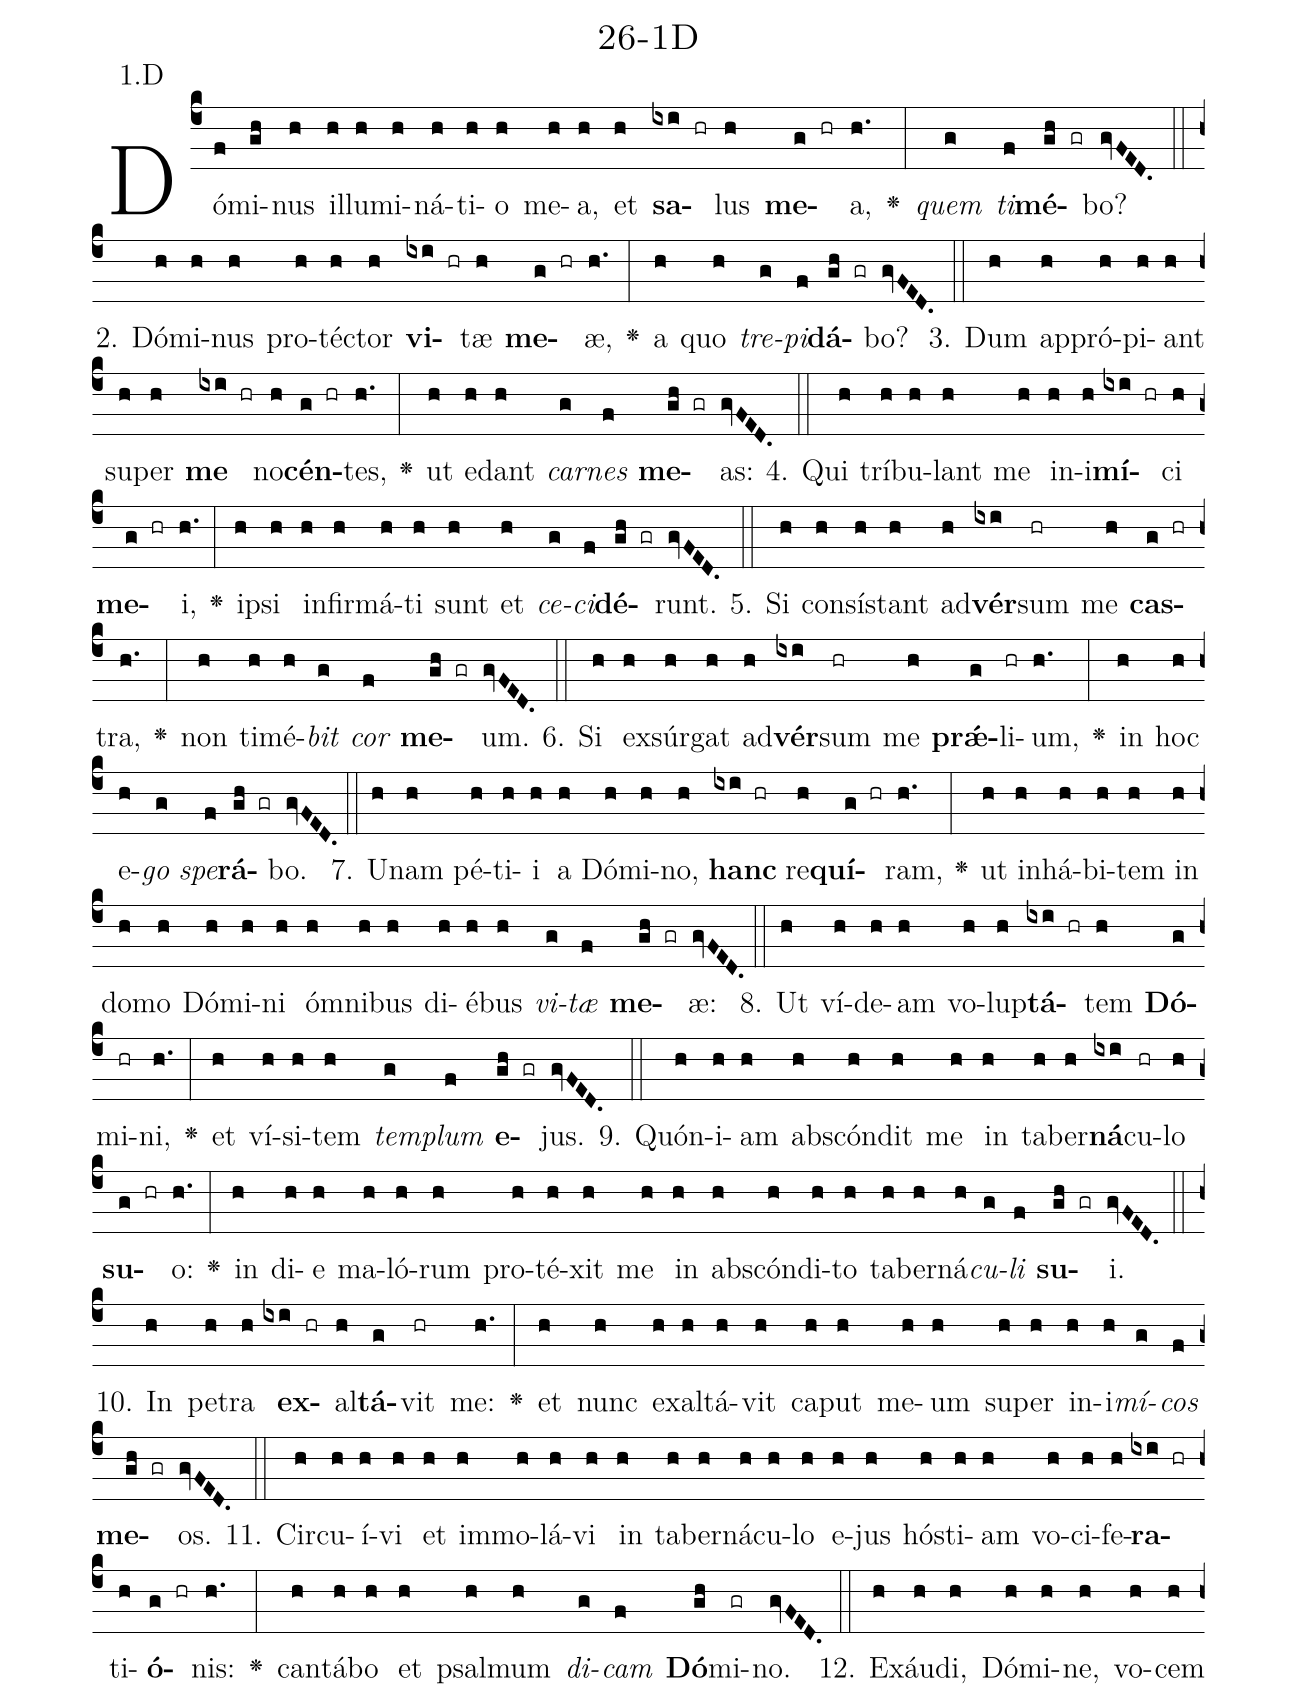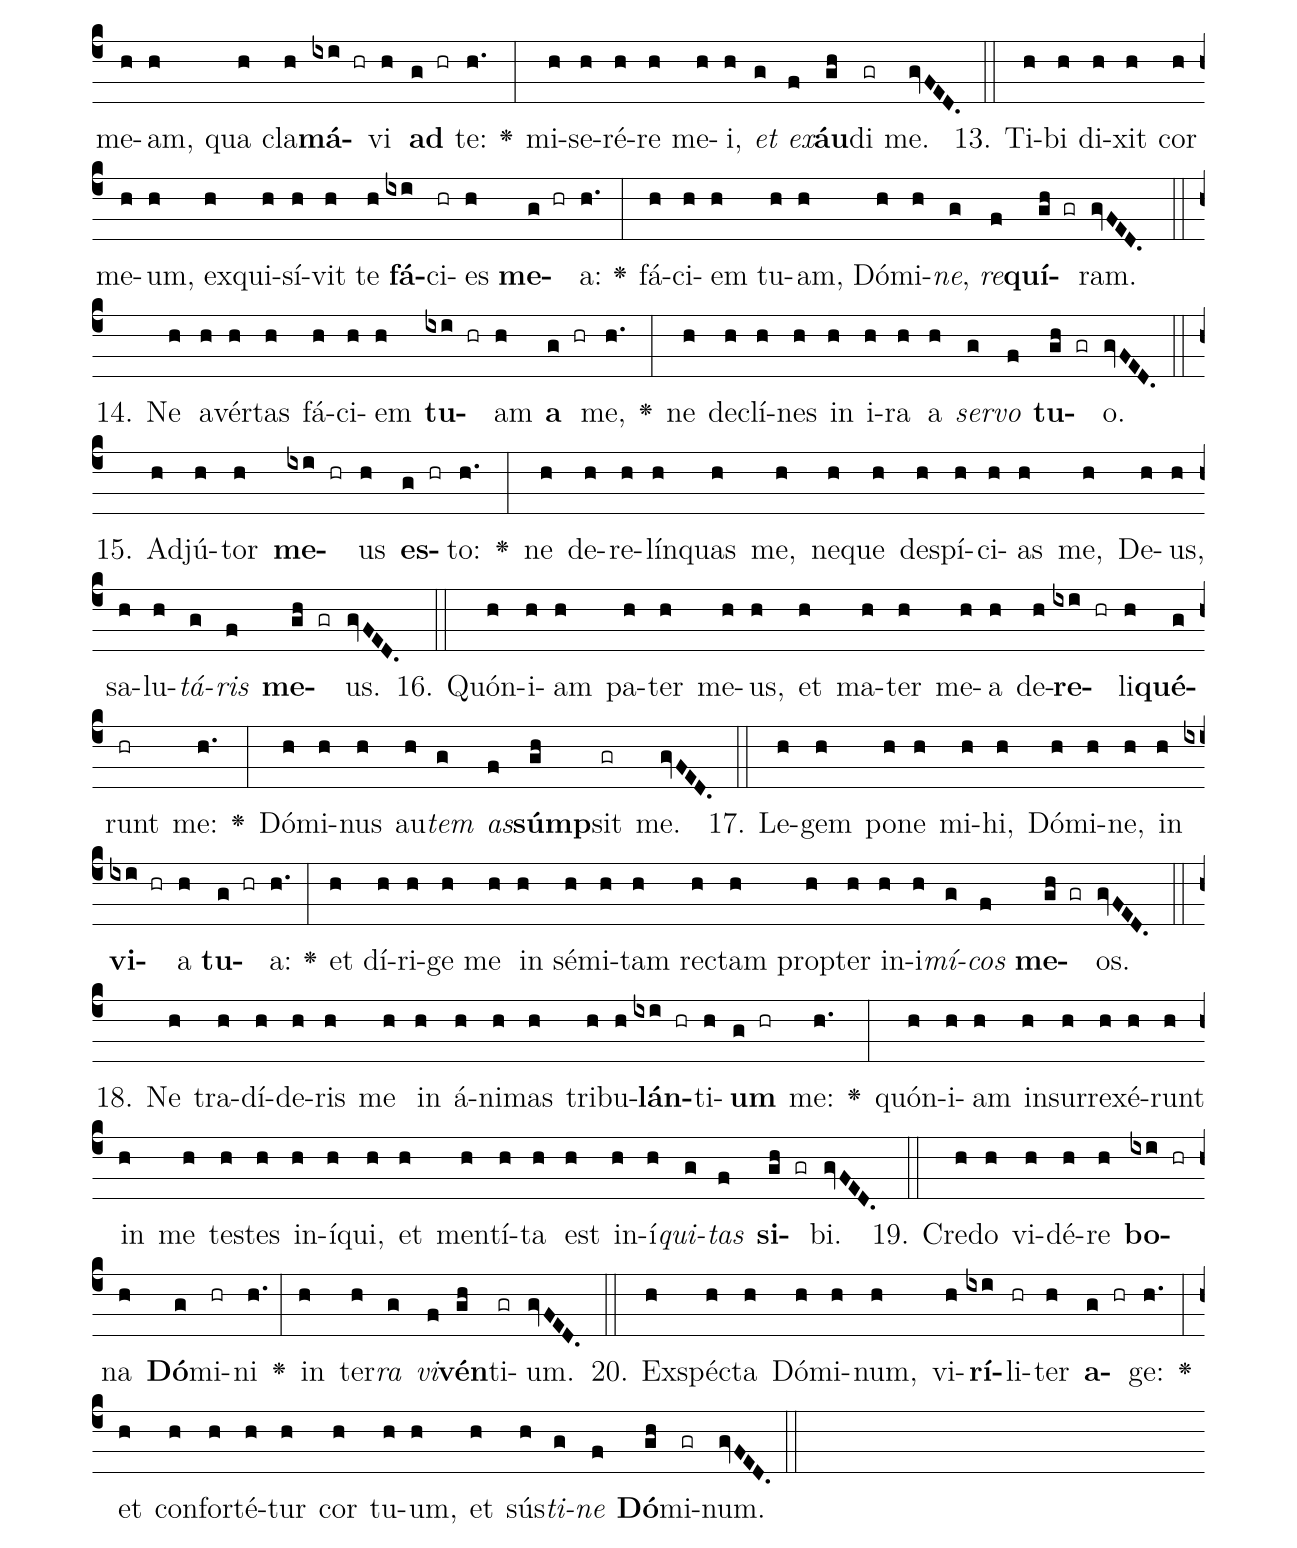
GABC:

name: 26-1D;
annotation: 1.D;
%%
(c4)Dó(f)mi(gh)nus(h) il(h)lu(h)mi(h)ná(h)ti(h)o(h) me(h)a,(h) et(h) <b>sa</b>(ixi hr)lus(h) <b>me</b>(g hr)a,(h.) <v>\greheightstar</v>(:) <i>quem</i>(g) <i>ti</i>(f)<b>mé</b>(gh gr)bo?(gvFED.) (::)
2. Dó(h)mi(h)nus(h) pro(h)téc(h)tor(h) <b>vi</b>(ixi hr)tæ(h) <b>me</b>(g hr)æ,(h.) <v>\greheightstar</v>(:) a(h) quo(h) <i>tre</i>(g)<i>pi</i>(f)<b>dá</b>(gh gr)bo?(gvFED.) (::)
3. Dum(h) ap(h)pró(h)pi(h)ant(h) su(h)per(h) <b>me</b>(ixi hr) no(h)<b>cén</b>(g hr)tes,(h.) <v>\greheightstar</v>(:) ut(h) e(h)dant(h) <i>car</i>(g)<i>nes</i>(f) <b>me</b>(gh gr)as:(gvFED.) (::)
4. Qui(h) trí(h)bu(h)lant(h) me(h) in(h)i(h)<b>mí</b>(ixi hr)ci(h) <b>me</b>(g hr)i,(h.) <v>\greheightstar</v>(:) ip(h)si(h) in(h)fir(h)má(h)ti(h) sunt(h) et(h) <i>ce</i>(g)<i>ci</i>(f)<b>dé</b>(gh gr)runt.(gvFED.) (::)
5. Si(h) con(h)sís(h)tant(h) ad(h)<b>vér</b>(ixi)sum(hr) me(h) <b>cas</b>(g hr)tra,(h.) <v>\greheightstar</v>(:) non(h) ti(h)mé(h)<i>bit</i>(g) <i>cor</i>(f) <b>me</b>(gh gr)um.(gvFED.) (::)
6. Si(h) ex(h)súr(h)gat(h) ad(h)<b>vér</b>(ixi)sum(hr) me(h) <b>prǽ</b>(g)li(hr)um,(h.) <v>\greheightstar</v>(:) in(h) hoc(h) e(h)<i>go</i>(g) <i>spe</i>(f)<b>rá</b>(gh gr)bo.(gvFED.) (::)
7. U(h)nam(h) pé(h)ti(h)i(h) a(h) Dó(h)mi(h)no,(h) <b>hanc</b>(ixi hr) re(h)<b>quí</b>(g hr)ram,(h.) <v>\greheightstar</v>(:) ut(h) in(h)há(h)bi(h)tem(h) in(h) do(h)mo(h) Dó(h)mi(h)ni(h) óm(h)ni(h)bus(h) di(h)é(h)bus(h) <i>vi</i>(g)<i>tæ</i>(f) <b>me</b>(gh gr)æ:(gvFED.) (::)
8. Ut(h) ví(h)de(h)am(h) vo(h)lup(h)<b>tá</b>(ixi hr)tem(h) <b>Dó</b>(g)mi(hr)ni,(h.) <v>\greheightstar</v>(:) et(h) ví(h)si(h)tem(h) <i>tem</i>(g)<i>plum</i>(f) <b>e</b>(gh gr)jus.(gvFED.) (::)
9. Quón(h)i(h)am(h) abs(h)cón(h)dit(h) me(h) in(h) ta(h)ber(h)<b>ná</b>(ixi)cu(hr)lo(h) <b>su</b>(g hr)o:(h.) <v>\greheightstar</v>(:) in(h) di(h)e(h) ma(h)ló(h)rum(h) pro(h)té(h)xit(h) me(h) in(h) abs(h)cón(h)di(h)to(h) ta(h)ber(h)ná(h)<i>cu</i>(g)<i>li</i>(f) <b>su</b>(gh gr)i.(gvFED.) (::)
10. In(h) pe(h)tra(h) <b>ex</b>(ixi hr)al(h)<b>tá</b>(g)vit(hr) me:(h.) <v>\greheightstar</v>(:) et(h) nunc(h) ex(h)al(h)tá(h)vit(h) ca(h)put(h) me(h)um(h) su(h)per(h) in(h)i(h)<i>mí</i>(g)<i>cos</i>(f) <b>me</b>(gh gr)os.(gvFED.) (::)
11. Cir(h)cu(h)í(h)vi(h) et(h) im(h)mo(h)lá(h)vi(h) in(h) ta(h)ber(h)ná(h)cu(h)lo(h) e(h)jus(h) hós(h)ti(h)am(h) vo(h)ci(h)fe(h)<b>ra</b>(ixi hr)ti(h)<b>ó</b>(g hr)nis:(h.) <v>\greheightstar</v>(:) can(h)tá(h)bo(h) et(h) psal(h)mum(h) <i>di</i>(g)<i>cam</i>(f) <b>Dó</b>(gh)mi(gr)no.(gvFED.) (::)
12. Ex(h)áu(h)di,(h) Dó(h)mi(h)ne,(h) vo(h)cem(h) me(h)am,(h) qua(h) cla(h)<b>má</b>(ixi hr)vi(h) <b>ad</b>(g hr) te:(h.) <v>\greheightstar</v>(:) mi(h)se(h)ré(h)re(h) me(h)i,(h) <i>et</i>(g) <i>ex</i>(f)<b>áu</b>(gh)di(gr) me.(gvFED.) (::)
13. Ti(h)bi(h) di(h)xit(h) cor(h) me(h)um,(h) ex(h)qui(h)sí(h)vit(h) te(h) <b>fá</b>(ixi)ci(hr)es(h) <b>me</b>(g hr)a:(h.) <v>\greheightstar</v>(:) fá(h)ci(h)em(h) tu(h)am,(h) Dó(h)mi(h)<i>ne</i>,(g) <i>re</i>(f)<b>quí</b>(gh gr)ram.(gvFED.) (::)
14. Ne(h) a(h)vér(h)tas(h) fá(h)ci(h)em(h) <b>tu</b>(ixi hr)am(h) <b>a</b>(g hr) me,(h.) <v>\greheightstar</v>(:) ne(h) de(h)clí(h)nes(h) in(h) i(h)ra(h) a(h) <i>ser</i>(g)<i>vo</i>(f) <b>tu</b>(gh gr)o.(gvFED.) (::)
15. Ad(h)jú(h)tor(h) <b>me</b>(ixi hr)us(h) <b>es</b>(g hr)to:(h.) <v>\greheightstar</v>(:) ne(h) de(h)re(h)lín(h)quas(h) me,(h) ne(h)que(h) de(h)spí(h)ci(h)as(h) me,(h) De(h)us,(h) sa(h)lu(h)<i>tá</i>(g)<i>ris</i>(f) <b>me</b>(gh gr)us.(gvFED.) (::)
16. Quón(h)i(h)am(h) pa(h)ter(h) me(h)us,(h) et(h) ma(h)ter(h) me(h)a(h) de(h)<b>re</b>(ixi hr)li(h)<b>qué</b>(g)runt(hr) me:(h.) <v>\greheightstar</v>(:) Dó(h)mi(h)nus(h) au(h)<i>tem</i>(g) <i>as</i>(f)<b>súmp</b>(gh)sit(gr) me.(gvFED.) (::)
17. Le(h)gem(h) po(h)ne(h) mi(h)hi,(h) Dó(h)mi(h)ne,(h) in(h) <b>vi</b>(ixi hr)a(h) <b>tu</b>(g hr)a:(h.) <v>\greheightstar</v>(:) et(h) dí(h)ri(h)ge(h) me(h) in(h) sé(h)mi(h)tam(h) rec(h)tam(h) prop(h)ter(h) in(h)i(h)<i>mí</i>(g)<i>cos</i>(f) <b>me</b>(gh gr)os.(gvFED.) (::)
18. Ne(h) tra(h)dí(h)de(h)ris(h) me(h) in(h) á(h)ni(h)mas(h) tri(h)bu(h)<b>lán</b>(ixi hr)ti(h)<b>um</b>(g hr) me:(h.) <v>\greheightstar</v>(:) quón(h)i(h)am(h) in(h)sur(h)re(h)xé(h)runt(h) in(h) me(h) tes(h)tes(h) in(h)í(h)qui,(h) et(h) men(h)tí(h)ta(h) est(h) in(h)í(h)<i>qui</i>(g)<i>tas</i>(f) <b>si</b>(gh gr)bi.(gvFED.) (::)
19. Cre(h)do(h) vi(h)dé(h)re(h) <b>bo</b>(ixi hr)na(h) <b>Dó</b>(g)mi(hr)ni(h.) <v>\greheightstar</v>(:) in(h) ter(h)<i>ra</i>(g) <i>vi</i>(f)<b>vén</b>(gh)ti(gr)um.(gvFED.) (::)
20. Ex(h)spéc(h)ta(h) Dó(h)mi(h)num,(h) vi(h)<b>rí</b>(ixi)li(hr)ter(h) <b>a</b>(g hr)ge:(h.) <v>\greheightstar</v>(:) et(h) con(h)for(h)té(h)tur(h) cor(h) tu(h)um,(h) et(h) sús(h)<i>ti</i>(g)<i>ne</i>(f) <b>Dó</b>(gh)mi(gr)num.(gvFED.) (::)
